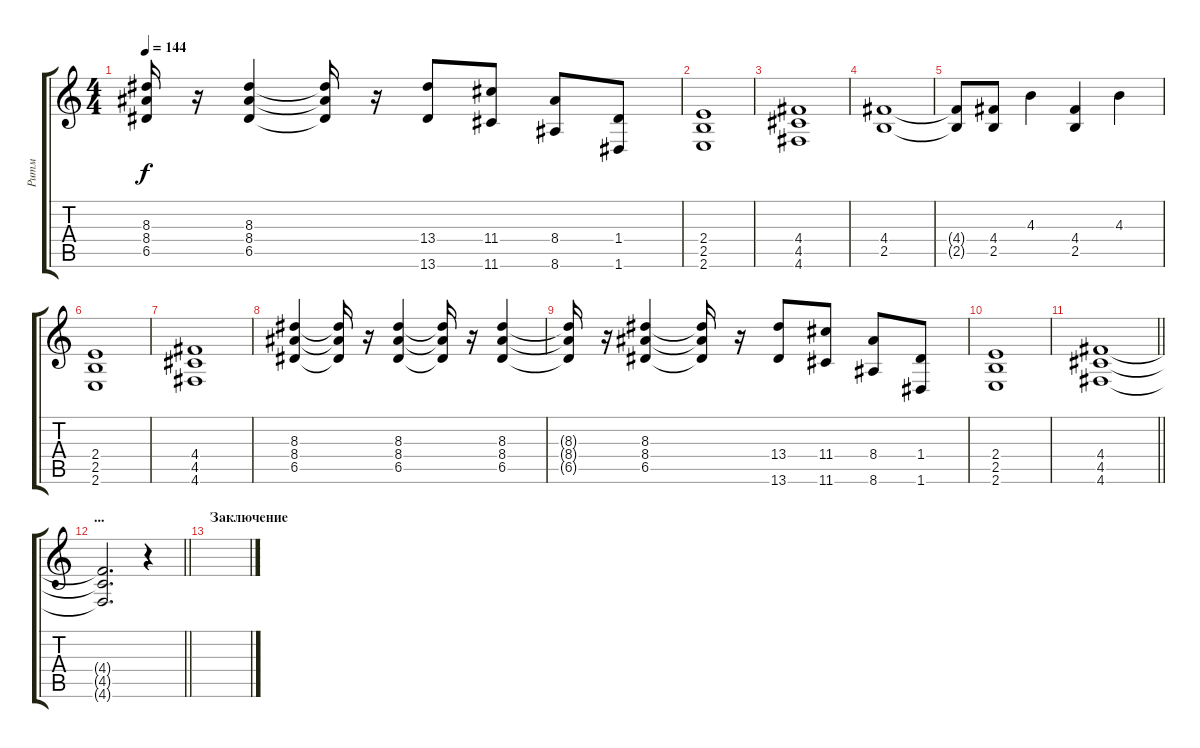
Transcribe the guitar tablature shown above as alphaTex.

\track ("Ритм" "Ритм") {instrument distortionguitar}
\staff {score tabs}
\tuning (E4 B3 G3 D3 A2 D2) {hide}
\ts (4 4)
\tempo 144
\clef g2
\ks c
(8.3{t} 8.4{t} 6.5{t}).16{dy f} r.16 (8.3 8.4 6.5).4 (8.3{t} 8.4{t} 6.5{t}).16 r.16 (13.4 13.6).8 (11.4 11.6).8 (8.4 8.6).8 (1.4 1.6).8 |
(2.4 2.5 2.6).1 |
(4.4 4.5 4.6).1 |
(4.4 2.5).1 |
(4.4{t} 2.5{t}).8 (4.4 2.5).8 4.3.4 (4.4 2.5).4 4.3.4 |
(2.4 2.5 2.6).1 |
(4.4 4.5 4.6).1 |
(8.3 8.4 6.5).4 (8.3{t} 8.4{t} 6.5{t}).16 r.16 (8.3 8.4 6.5).4 (8.3{t} 8.4{t} 6.5{t}).16 r.16 (8.3 8.4 6.5).4 |
(8.3{t} 8.4{t} 6.5{t}).16 r.16 (8.3 8.4 6.5).4 (8.3{t} 8.4{t} 6.5{t}).16 r.16 (13.4 13.6).8 (11.4 11.6).8 (8.4 8.6).8 (1.4 1.6).8 |
(2.4 2.5 2.6).1 |
\barLineRight lightlight
(4.4 4.5 4.6).1 |
\section ("" "...")
\barLineRight lightlight
(4.4{t} 4.5{t} 4.6{t}).2{d} r.4 |
\section ("" "Заключение")
